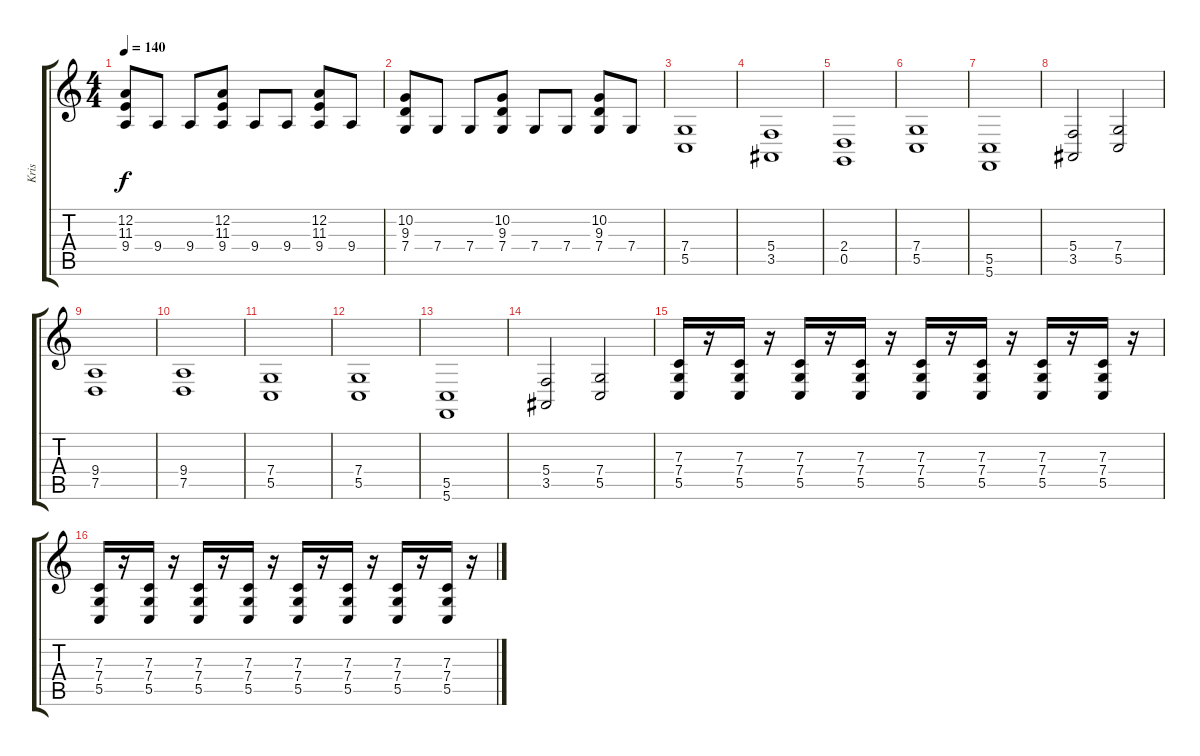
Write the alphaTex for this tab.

\track ("Kris" "Kris") {instrument stringensemble1}
\staff {score tabs}
\tuning (D4 A3 F3 C3 G2 C2) {hide}
\ts (4 4)
\tempo 140
\clef g2
\ks c
(12.2 11.3 9.4).8{dy f} 9.4.8 9.4.8 (12.2 11.3 9.4).8 9.4.8 9.4.8 (12.2 11.3 9.4).8 9.4.8 |
(10.2 9.3 7.4).8 7.4.8 7.4.8 (10.2 9.3 7.4).8 7.4.8 7.4.8 (10.2 9.3 7.4).8 7.4.8 |
(7.4 5.5).1 |
(5.4 3.5).1 |
(2.4 0.5).1 |
(7.4 5.5).1 |
(5.5 5.6).1 |
(5.4 3.5).2 (7.4 5.5).2 |
(9.4 7.5).1 |
(9.4 7.5).1 |
(7.4 5.5).1 |
(7.4 5.5).1 |
(5.5 5.6).1 |
(5.4 3.5).2 (7.4 5.5).2 |
(7.3 7.4 5.5).16{volume 16 instrument stringensemble1} r.16 (7.3 7.4 5.5).16 r.16 (7.3 7.4 5.5).16 r.16 (7.3 7.4 5.5).16 r.16 (7.3 7.4 5.5).16 r.16 (7.3 7.4 5.5).16 r.16 (7.3 7.4 5.5).16 r.16 (7.3 7.4 5.5).16 r.16 |
(7.3 7.4 5.5).16 r.16 (7.3 7.4 5.5).16 r.16 (7.3 7.4 5.5).16 r.16 (7.3 7.4 5.5).16 r.16 (7.3 7.4 5.5).16 r.16 (7.3 7.4 5.5).16 r.16 (7.3 7.4 5.5).16 r.16 (7.3 7.4 5.5).16 r.16
